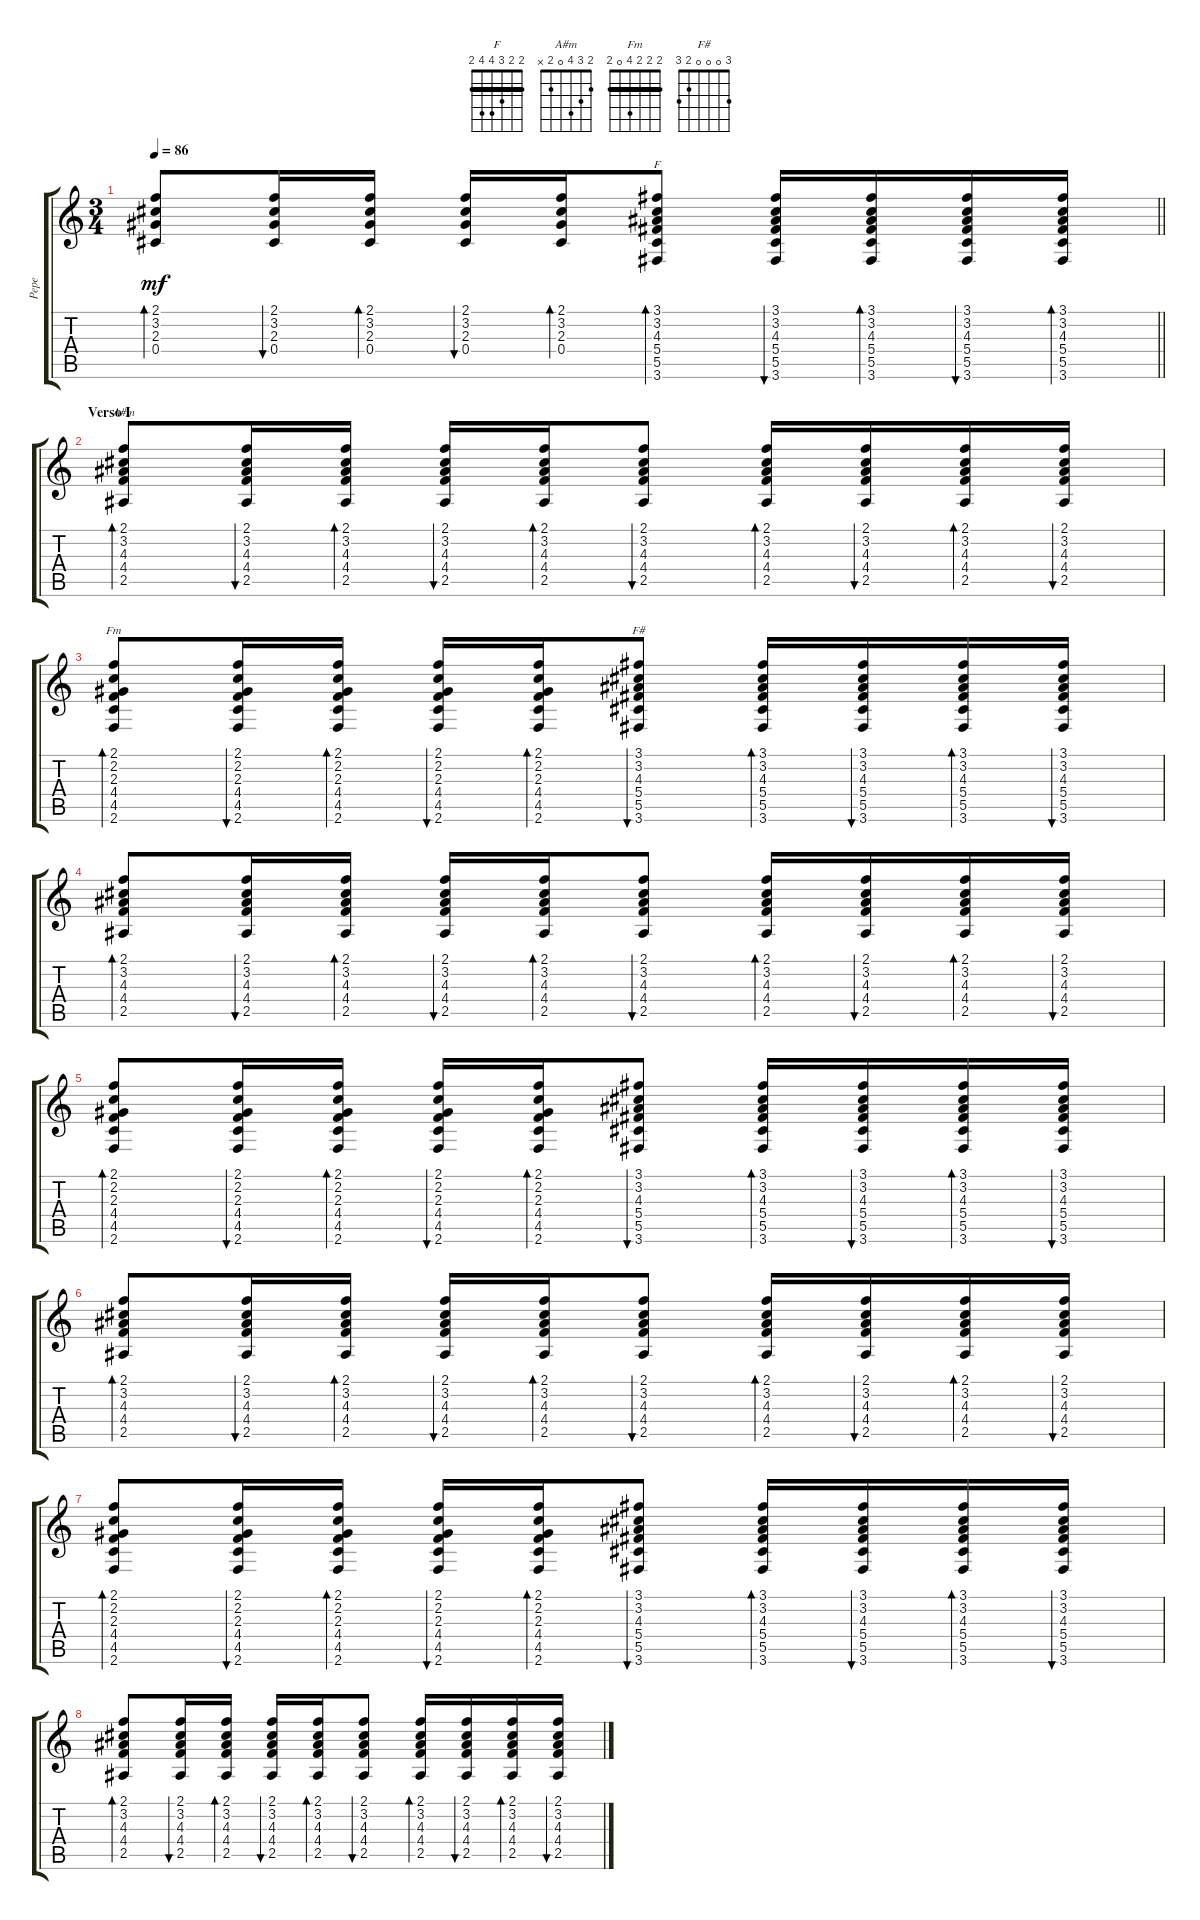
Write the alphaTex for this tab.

\track ("Pepe" "Pepe") {instrument acousticguitarsteel}
\staff {score tabs}
\tuning (Eb4 Bb3 Gb3 Db3 Ab2 Eb2) {hide}
\chord ("F" 2 2 3 4 4 2) {barre 2}
\chord ("A#m" 2 3 4 0 2 x)
\chord ("Fm" 2 2 2 4 0 2) {barre 2}
\chord ("F#" 3 0 0 0 2 3)
\ts (3 4)
\tempo 86
\clef g2
\barLineRight lightlight
\ks c
(2.1 3.2 2.3 0.4).8{bd 30 dy mf} (2.1 3.2 2.3 0.4).16{bu 30} (2.1 3.2 2.3 0.4).16{bd 30} (2.1 3.2 2.3 0.4).16{bu 30} (2.1 3.2 2.3 0.4).16{bd 30} (3.1 3.2 4.3 5.4 5.5 3.6).8{bd 30 ch "F"} (3.1 3.2 4.3 5.4 5.5 3.6).16{bu 30} (3.1 3.2 4.3 5.4 5.5 3.6).16{bd 30} (3.1 3.2 4.3 5.4 5.5 3.6).16{bu 30} (3.1 3.2 4.3 5.4 5.5 3.6).16{bd 30} |
\section ("" "Verso I")
(2.1 3.2 4.3 4.4 2.5).8{bd 30 ch "A#m"} (2.1 3.2 4.3 4.4 2.5).16{bu 30} (2.1 3.2 4.3 4.4 2.5).16{bd 30} (2.1 3.2 4.3 4.4 2.5).16{bu 30} (2.1 3.2 4.3 4.4 2.5).16{bd 30} (2.1 3.2 4.3 4.4 2.5).8{bu 30} (2.1 3.2 4.3 4.4 2.5).16{bd 30} (2.1 3.2 4.3 4.4 2.5).16{bu 30} (2.1 3.2 4.3 4.4 2.5).16{bd 30} (2.1 3.2 4.3 4.4 2.5).16{bu 30} |
(2.1 2.2 2.3 4.4 4.5 2.6).8{bd 30 ch "Fm"} (2.1 2.2 2.3 4.4 4.5 2.6).16{bu 30} (2.1 2.2 2.3 4.4 4.5 2.6).16{bd 30} (2.1 2.2 2.3 4.4 4.5 2.6).16{bu 30} (2.1 2.2 2.3 4.4 4.5 2.6).16{bd 30} (3.1 3.2 4.3 5.4 5.5 3.6).8{bu 30 ch "F#"} (3.1 3.2 4.3 5.4 5.5 3.6).16{bd 30} (3.1 3.2 4.3 5.4 5.5 3.6).16{bu 30} (3.1 3.2 4.3 5.4 5.5 3.6).16{bd 30} (3.1 3.2 4.3 5.4 5.5 3.6).16{bu 30} |
(2.1 3.2 4.3 4.4 2.5).8{bd 30} (2.1 3.2 4.3 4.4 2.5).16{bu 30} (2.1 3.2 4.3 4.4 2.5).16{bd 30} (2.1 3.2 4.3 4.4 2.5).16{bu 30} (2.1 3.2 4.3 4.4 2.5).16{bd 30} (2.1 3.2 4.3 4.4 2.5).8{bu 30} (2.1 3.2 4.3 4.4 2.5).16{bd 30} (2.1 3.2 4.3 4.4 2.5).16{bu 30} (2.1 3.2 4.3 4.4 2.5).16{bd 30} (2.1 3.2 4.3 4.4 2.5).16{bu 30} |
(2.1 2.2 2.3 4.4 4.5 2.6).8{bd 30} (2.1 2.2 2.3 4.4 4.5 2.6).16{bu 30} (2.1 2.2 2.3 4.4 4.5 2.6).16{bd 30} (2.1 2.2 2.3 4.4 4.5 2.6).16{bu 30} (2.1 2.2 2.3 4.4 4.5 2.6).16{bd 30} (3.1 3.2 4.3 5.4 5.5 3.6).8{bu 30} (3.1 3.2 4.3 5.4 5.5 3.6).16{bd 30} (3.1 3.2 4.3 5.4 5.5 3.6).16{bu 30} (3.1 3.2 4.3 5.4 5.5 3.6).16{bd 30} (3.1 3.2 4.3 5.4 5.5 3.6).16{bu 30} |
(2.1 3.2 4.3 4.4 2.5).8{bd 30} (2.1 3.2 4.3 4.4 2.5).16{bu 30} (2.1 3.2 4.3 4.4 2.5).16{bd 30} (2.1 3.2 4.3 4.4 2.5).16{bu 30} (2.1 3.2 4.3 4.4 2.5).16{bd 30} (2.1 3.2 4.3 4.4 2.5).8{bu 30} (2.1 3.2 4.3 4.4 2.5).16{bd 30} (2.1 3.2 4.3 4.4 2.5).16{bu 30} (2.1 3.2 4.3 4.4 2.5).16{bd 30} (2.1 3.2 4.3 4.4 2.5).16{bu 30} |
(2.1 2.2 2.3 4.4 4.5 2.6).8{bd 30} (2.1 2.2 2.3 4.4 4.5 2.6).16{bu 30} (2.1 2.2 2.3 4.4 4.5 2.6).16{bd 30} (2.1 2.2 2.3 4.4 4.5 2.6).16{bu 30} (2.1 2.2 2.3 4.4 4.5 2.6).16{bd 30} (3.1 3.2 4.3 5.4 5.5 3.6).8{bu 30} (3.1 3.2 4.3 5.4 5.5 3.6).16{bd 30} (3.1 3.2 4.3 5.4 5.5 3.6).16{bu 30} (3.1 3.2 4.3 5.4 5.5 3.6).16{bd 30} (3.1 3.2 4.3 5.4 5.5 3.6).16{bu 30} |
(2.1 3.2 4.3 4.4 2.5).8{bd 30} (2.1 3.2 4.3 4.4 2.5).16{bu 30} (2.1 3.2 4.3 4.4 2.5).16{bd 30} (2.1 3.2 4.3 4.4 2.5).16{bu 30} (2.1 3.2 4.3 4.4 2.5).16{bd 30} (2.1 3.2 4.3 4.4 2.5).8{bu 30} (2.1 3.2 4.3 4.4 2.5).16{bd 30} (2.1 3.2 4.3 4.4 2.5).16{bu 30} (2.1 3.2 4.3 4.4 2.5).16{bd 30} (2.1 3.2 4.3 4.4 2.5).16{bu 30}
